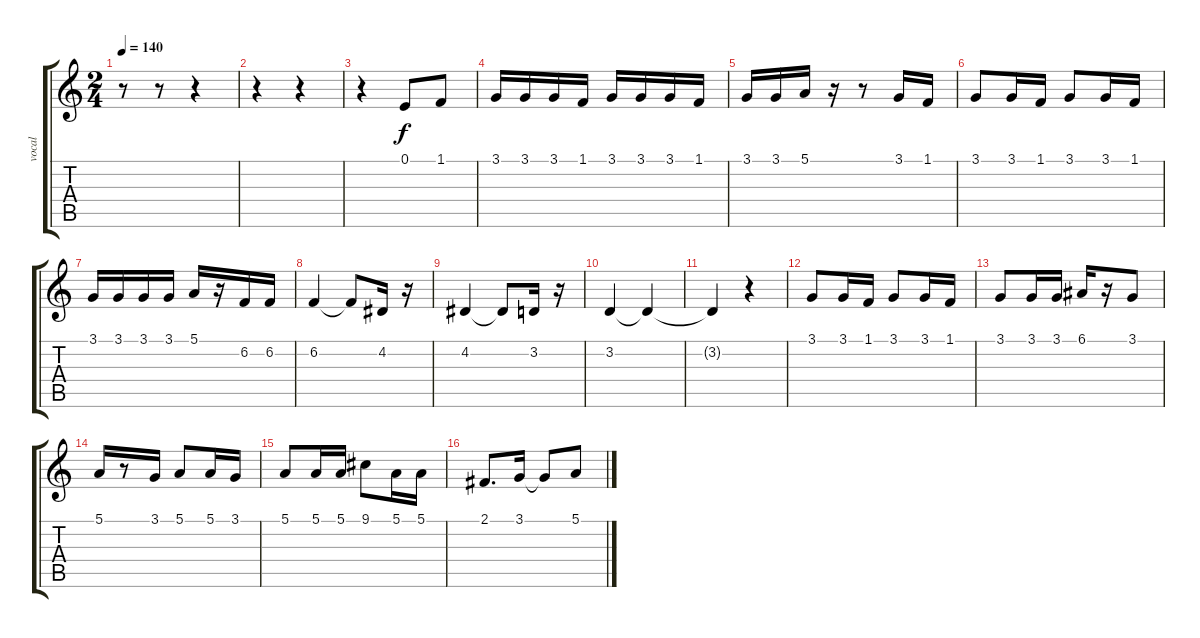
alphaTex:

\track ("vocal" "vocal") {instrument violin}
\staff {score tabs}
\tuning (E4 B3 G3 D3 A2 E2) {hide}
\ts (2 4)
\tempo 140
\clef g2
\ks c
r.8{dy f} r.8 r.4 |
r.4 r.4 |
r.4 0.1.8 1.1.8 |
3.1.16 3.1.16 3.1.16 1.1.16 3.1.16 3.1.16 3.1.16 1.1.16 |
3.1.16 3.1.16 5.1.16 r.16 r.8 3.1.16 1.1.16 |
3.1.8 3.1.16 1.1.16 3.1.8 3.1.16 1.1.16 |
3.1.16 3.1.16 3.1.16 3.1.16 5.1.16 r.16 6.2.16 6.2.16 |
6.2.4 6.2{t}.8 4.2.16 r.16 |
4.2.4 4.2{t}.8 3.2.16 r.16 |
3.2.4 3.2{t}.4 |
3.2{t}.4 r.4 |
3.1.8 3.1.16 1.1.16 3.1.8 3.1.16 1.1.16 |
3.1.8 3.1.16 3.1.16 6.1.16 r.16 3.1.8 |
5.1.16 r.8 3.1.16 5.1.8 5.1.16 3.1.16 |
5.1.8 5.1.16 5.1.16 9.1.8 5.1.16 5.1.16 |
2.1.8{d} 3.1.16 3.1{t}.8 5.1.8
